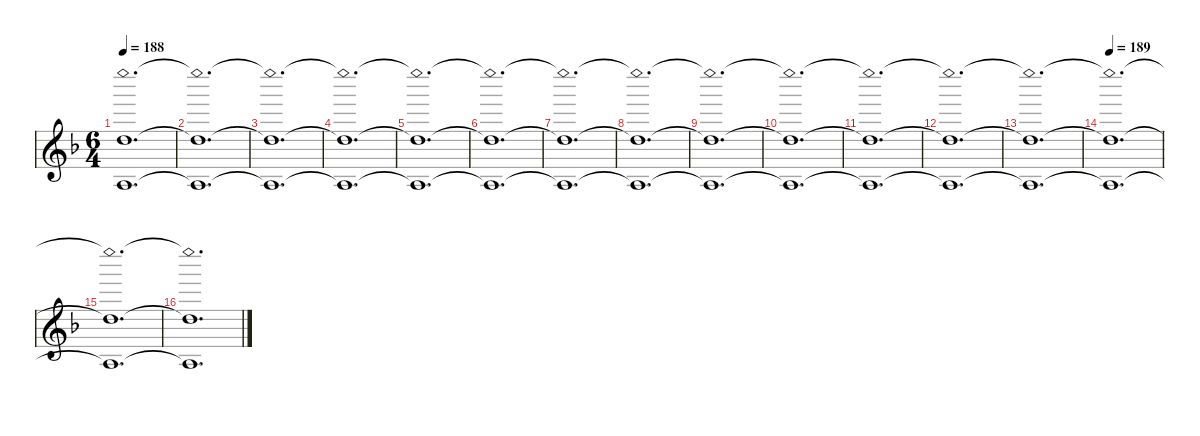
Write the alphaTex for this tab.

\defaultSystemsLayout 4
\hideDynamics
\bracketExtendMode nobrackets
\singleTrackTrackNamePolicy hidden
\multiTrackTrackNamePolicy hidden
\firstSystemTrackNameMode fullname
\firstSystemTrackNameOrientation horizontal
\otherSystemsTrackNameOrientation horizontal
\track ("Piano 1-strings" "Piano 1") {defaultSystemsLayout 8 instrument synthstrings1}
\staff {score}
\tuning (E4 A3 F3 D3 A2 D2)
\ts (6 4)
\tempo 188
\clef g2
\ks dminor
(22.1{nh t acc forcenatural} 0.2{t acc forcenatural} 21.3{t acc forcenatural}).1{d dy f beam Down} |
(22.1{nh t acc forcenatural} 0.2{t acc forcenatural} 21.3{t acc forcenatural}).1{d beam Down} |
(22.1{nh t acc forcenatural} 0.2{t acc forcenatural} 21.3{t acc forcenatural}).1{d beam Down} |
(22.1{nh t acc forcenatural} 0.2{t acc forcenatural} 21.3{t acc forcenatural}).1{d beam Down} |
(22.1{nh t acc forcenatural} 0.2{t acc forcenatural} 21.3{t acc forcenatural}).1{d beam Down} |
(22.1{nh t acc forcenatural} 0.2{t acc forcenatural} 21.3{t acc forcenatural}).1{d beam Down} |
(22.1{nh t acc forcenatural} 0.2{t acc forcenatural} 21.3{t acc forcenatural}).1{d beam Down} |
(22.1{nh t acc forcenatural} 0.2{t acc forcenatural} 21.3{t acc forcenatural}).1{d beam Down} |
(22.1{nh t acc forcenatural} 0.2{t acc forcenatural} 21.3{t acc forcenatural}).1{d beam Down} |
(22.1{nh t acc forcenatural} 0.2{t acc forcenatural} 21.3{t acc forcenatural}).1{d beam Down} |
(22.1{nh t acc forcenatural} 0.2{t acc forcenatural} 21.3{t acc forcenatural}).1{d beam Down} |
(22.1{nh t acc forcenatural} 0.2{t acc forcenatural} 21.3{t acc forcenatural}).1{d beam Down} |
(22.1{nh t acc forcenatural} 0.2{t acc forcenatural} 21.3{t acc forcenatural}).1{d beam Down} |
\tempo 189
(22.1{nh t acc forcenatural} 0.2{t acc forcenatural} 21.3{t acc forcenatural}).1{d beam Down} |
(22.1{nh t acc forcenatural} 0.2{t acc forcenatural} 21.3{t acc forcenatural}).1{d beam Down} |
(22.1{nh t acc forcenatural} 0.2{t acc forcenatural} 21.3{t acc forcenatural}).1{d beam Down}
